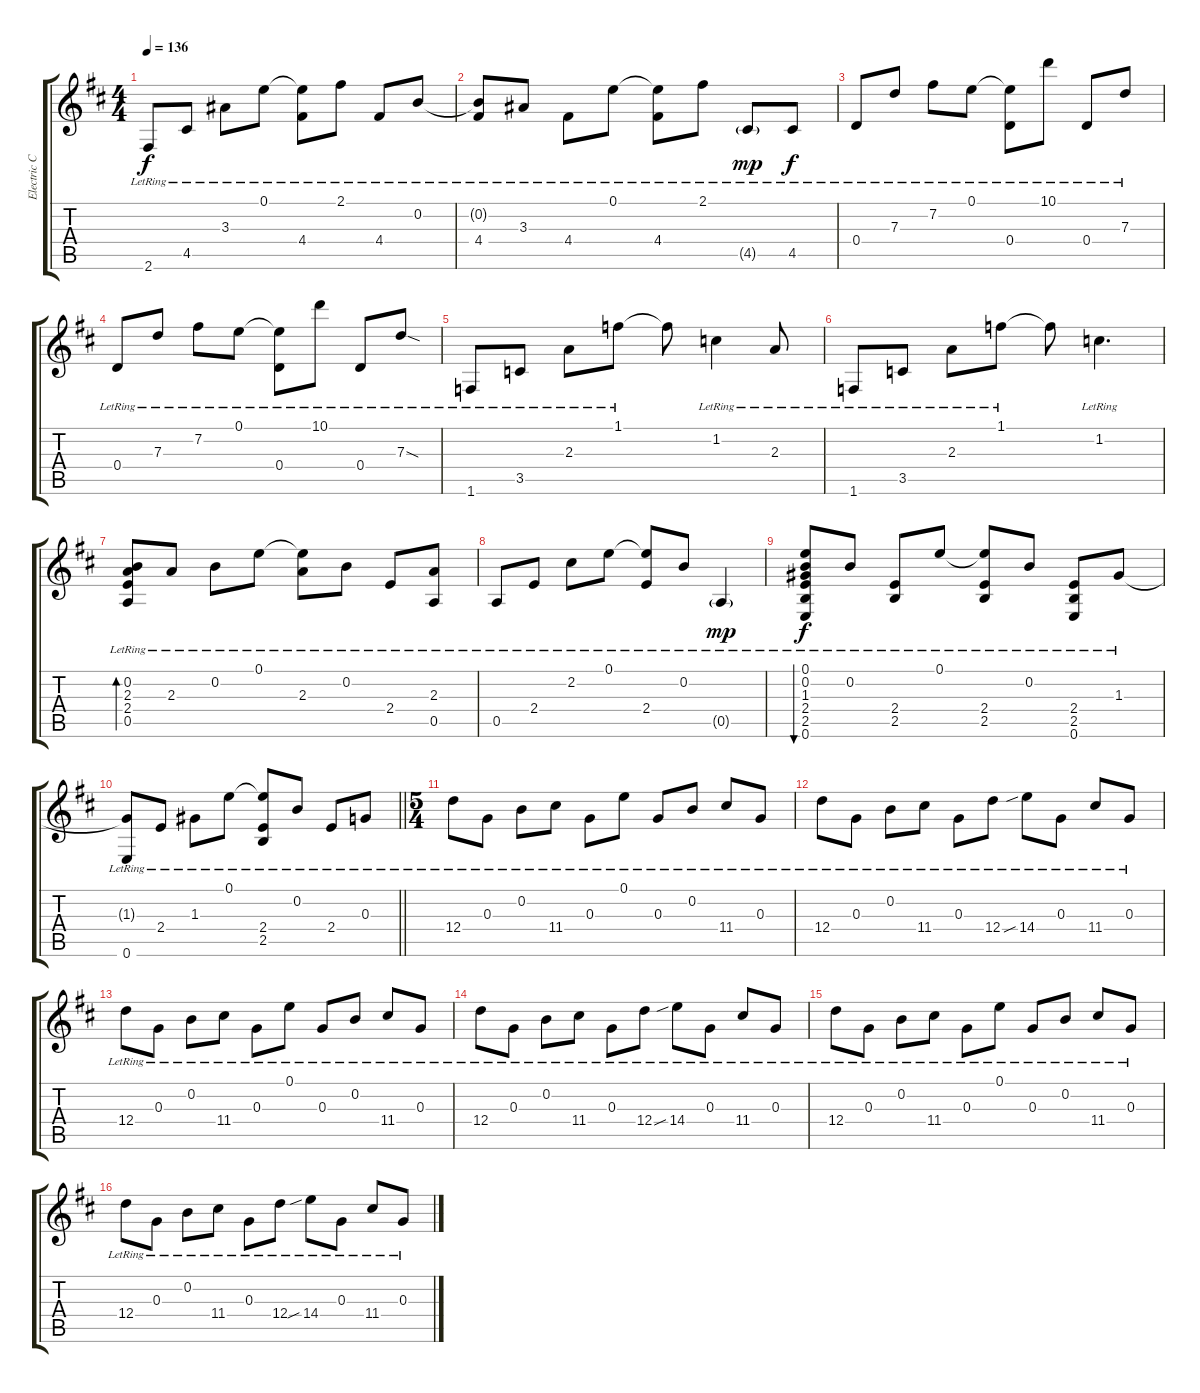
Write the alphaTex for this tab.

\track ("Electric Clean" "Electric C") {instrument electricguitarclean}
\staff {score tabs}
\tuning (E4 B3 G3 D3 A2 E2) {hide}
\ts (4 4)
\tempo 136
\clef g2
\ks d
2.6{lr}.8{dy f} 4.5{lr}.8 3.3{lr}.8 0.1{lr}.8 (0.1{t} 4.4{lr}).8 2.1{lr}.8 4.4{lr}.8 0.2{lr}.8 |
(0.2{t} 4.4{lr}).8 3.3{lr}.8 4.4{lr}.8 0.1{lr}.8 (0.1{t} 4.4{lr}).8 2.1{lr}.8 4.5{g lr}.8{dy mp} 4.5{lr}.8{dy f} |
0.4{lr}.8 7.3{lr}.8 7.2{lr}.8 0.1{lr}.8 (0.1{t} 0.4{lr}).8 10.1{lr}.8 0.4{lr}.8 7.3{lr}.8 |
0.4{lr}.8 7.3{lr}.8 7.2{lr}.8 0.1{lr}.8 (0.1{t} 0.4{lr}).8 10.1{lr}.8 0.4{lr}.8 7.3{sod lr}.8 |
1.6{lr}.8 3.5{lr}.8 2.3{lr}.8 1.1{lr}.8 1.1{t}.8 1.2{lr}.4 2.3{lr}.8 |
1.6{lr}.8 3.5{lr}.8 2.3{lr}.8 1.1{lr}.8 1.1{t}.8 1.2{lr}.4{d} |
(0.2{lr} 2.3{lr} 2.4{lr} 0.5{lr}).8{bd 120} 2.3{lr}.8 0.2{lr}.8 0.1{lr}.8 (0.1{t} 2.3{lr}).8 0.2{lr}.8 2.4{lr}.8 (2.3{lr} 0.5{lr}).8 |
0.5{lr}.8 2.4{lr}.8 2.2{lr}.8 0.1{lr}.8 (0.1{t} 2.4{lr}).8 0.2{lr}.8 0.5{g lr}.4{dy mp} |
(0.1{lr} 0.2{lr} 1.3{lr} 2.4{lr} 2.5{lr} 0.6{lr}).8{bu 120 dy f} 0.2{lr}.8 (2.4{lr} 2.5{lr}).8 0.1{lr}.8 (0.1{t} 2.4{lr} 2.5{lr}).8 0.2{lr}.8 (2.4{lr} 2.5{lr} 0.6{lr}).8 1.3{lr}.8 |
\barLineRight lightlight
(1.3{t} 0.6{lr}).8 2.4{lr}.8 1.3{lr}.8 0.1{lr}.8 (0.1{t} 2.4{lr} 2.5{lr}).8 0.2{lr}.8 2.4{lr}.8 0.3{lr}.8 |
\ts (5 4)
12.4{lr}.8 0.3{lr}.8 0.2{lr}.8 11.4{lr}.8 0.3{lr}.8 0.1{lr}.8 0.3{lr}.8 0.2{lr}.8 11.4{lr}.8 0.3{lr}.8 |
12.4{lr}.8 0.3{lr}.8 0.2{lr}.8 11.4{lr}.8 0.3{lr}.8 12.4{lr}.8 14.4{sib lr}.8 0.3{lr}.8 11.4{lr}.8 0.3{lr}.8 |
12.4{lr}.8 0.3{lr}.8 0.2{lr}.8 11.4{lr}.8 0.3{lr}.8 0.1{lr}.8 0.3{lr}.8 0.2{lr}.8 11.4{lr}.8 0.3{lr}.8 |
12.4{lr}.8 0.3{lr}.8 0.2{lr}.8 11.4{lr}.8 0.3{lr}.8 12.4{lr}.8 14.4{sib lr}.8 0.3{lr}.8 11.4{lr}.8 0.3{lr}.8 |
12.4{lr}.8 0.3{lr}.8 0.2{lr}.8 11.4{lr}.8 0.3{lr}.8 0.1{lr}.8 0.3{lr}.8 0.2{lr}.8 11.4{lr}.8 0.3{lr}.8 |
12.4{lr}.8 0.3{lr}.8 0.2{lr}.8 11.4{lr}.8 0.3{lr}.8 12.4{lr}.8 14.4{sib lr}.8 0.3{lr}.8 11.4{lr}.8 0.3{lr}.8
